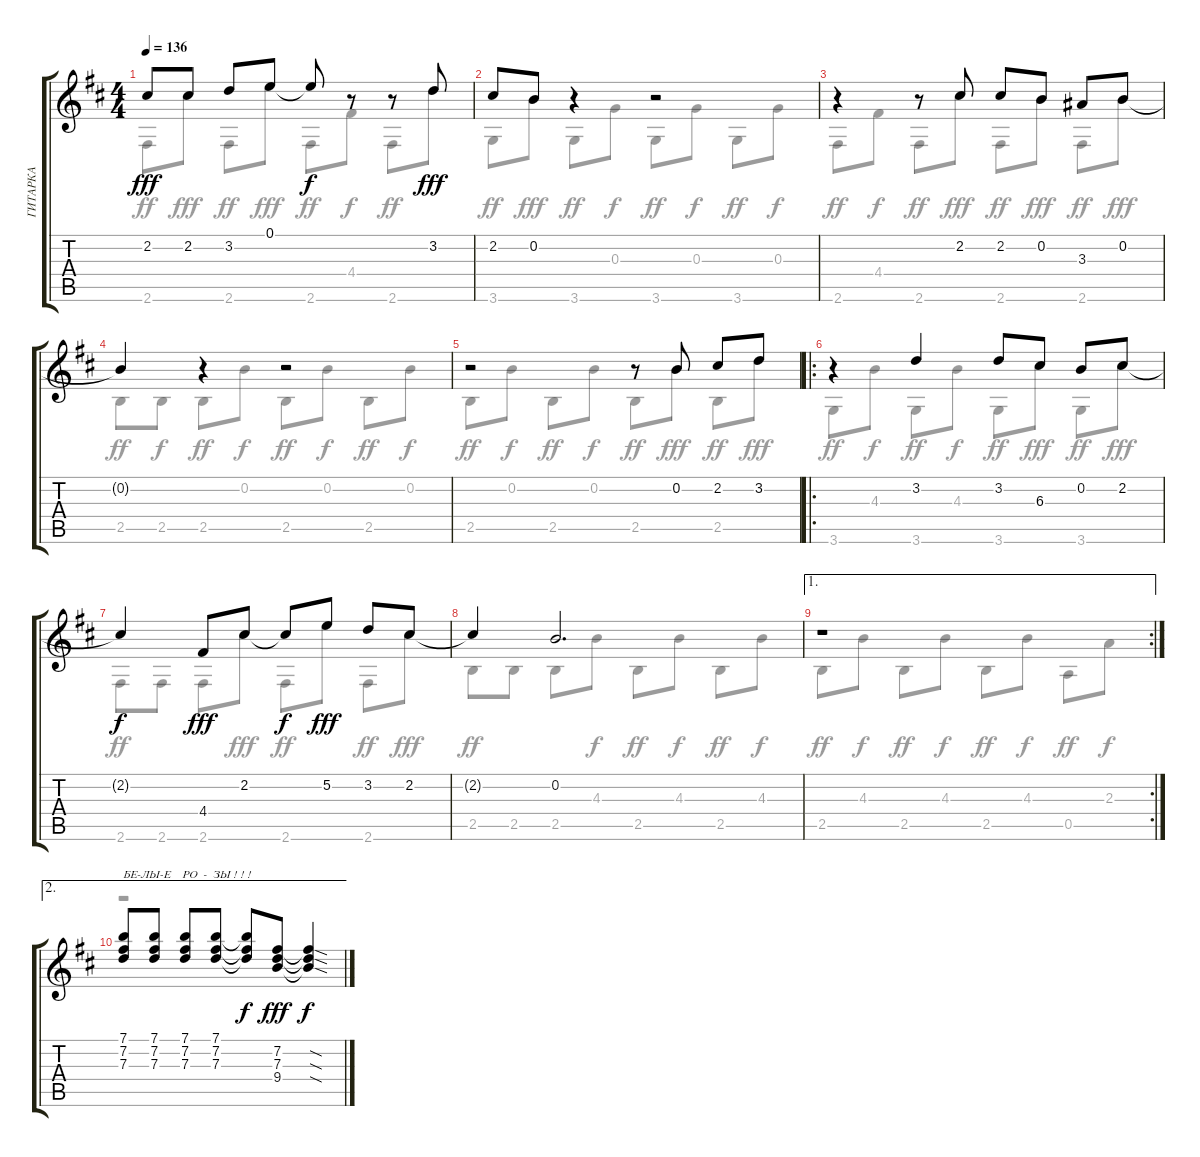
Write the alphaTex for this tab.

\track ("ГИТАРКА" "ГИТАРКА") {instrument acousticguitarsteel}
\staff {score tabs}
\tuning (E4 B3 G3 D3 A2 E2) {hide}
\voice
\ts (4 4)
\tempo 136
\clef g2
\ks bminor
2.2{t}.8{dy fff} 2.2.8 3.2.8 0.1.8 0.1{t}.8{dy f} r.8 r.8 3.2.8{dy fff} |
2.2.8 0.2.8 r.4 r.2 |
r.4 r.8 2.2.8 2.2.8 0.2.8 3.3.8 0.2.8 |
0.2{t}.4 r.4 r.2 |
r.2 r.8 0.2.8 2.2.8 3.2.8 |
\ro
r.4 3.2.4 3.2.8 6.3.8 0.2.8 2.2.8 |
2.2{t}.4{dy f} 4.4.8{dy fff} 2.2.8 2.2{t}.8{dy f} 5.2.8{dy fff} 3.2.8 2.2.8 |
2.2{t}.4 0.2.2{d} |
\ae 1
\rc 2
r.1 |
\ae 2
(7.1 7.2 7.3).8{txt "БЕ-ЛЫ-Е    РО  -  ЗЫ ! ! !" beam Up} (7.1 7.2 7.3).8{beam Up} (7.1 7.2 7.3).8{beam Up} (7.1 7.2 7.3).8{beam Up} (7.1{t} 7.2{t} 7.3{t}).8{dy f beam Up} (7.2 7.3 9.4).8{dy fff beam Up} (7.2{sod t} 7.3{sod t} 9.4{sod t}).4{dy f beam Up}
\voice
\clef g2
\ottava regular
\simile none
\ks bminor
2.6.8{dy ff} 2.2.8{dy fff} 2.6.8{dy ff} 0.1.8{dy fff} 2.6.8{dy ff} 4.4.8{dy f} 2.6.8{dy ff} 3.2.8{dy fff} |
3.6.8{dy ff} 0.2.8{dy fff} 3.6.8{dy ff} 0.3.8{dy f} 3.6.8{dy ff} 0.3.8{dy f} 3.6.8{dy ff} 0.3.8{dy f} |
2.6.8{dy ff} 4.4.8{dy f} 2.6.8{dy ff} 2.2.8{dy fff} 2.6.8{dy ff} 0.2.8{dy fff} 2.6.8{dy ff} 0.2.8{dy fff} |
2.5.8{dy ff} 2.5.8{dy f} 2.5.8{dy ff} 0.2.8{dy f} 2.5.8{dy ff} 0.2.8{dy f} 2.5.8{dy ff} 0.2.8{dy f} |
2.5.8{dy ff} 0.2.8{dy f} 2.5.8{dy ff} 0.2.8{dy f} 2.5.8{dy ff} 0.2.8{dy fff} 2.5.8{dy ff} 3.2.8{dy fff} |
3.6.8{dy ff} 4.3.8{dy f} 3.6.8{dy ff} 4.3.8{dy f} 3.6.8{dy ff} 6.3.8{dy fff} 3.6.8{dy ff} 2.2.8{dy fff} |
2.6.8{dy ff} 2.6.8 2.6.8 2.2.8{dy fff} 2.6.8{dy ff} 5.2.8{dy fff} 2.6.8{dy ff} 2.2.8{dy fff} |
2.5.8{dy ff} 2.5.8 2.5.8 4.3.8{dy f} 2.5.8{dy ff} 4.3.8{dy f} 2.5.8{dy ff} 4.3.8{dy f} |
2.5.8{dy ff} 4.3.8{dy f} 2.5.8{dy ff} 4.3.8{dy f} 2.5.8{dy ff} 4.3.8{dy f} 0.5.8{dy ff} 2.3.8{dy f} |
r.1
